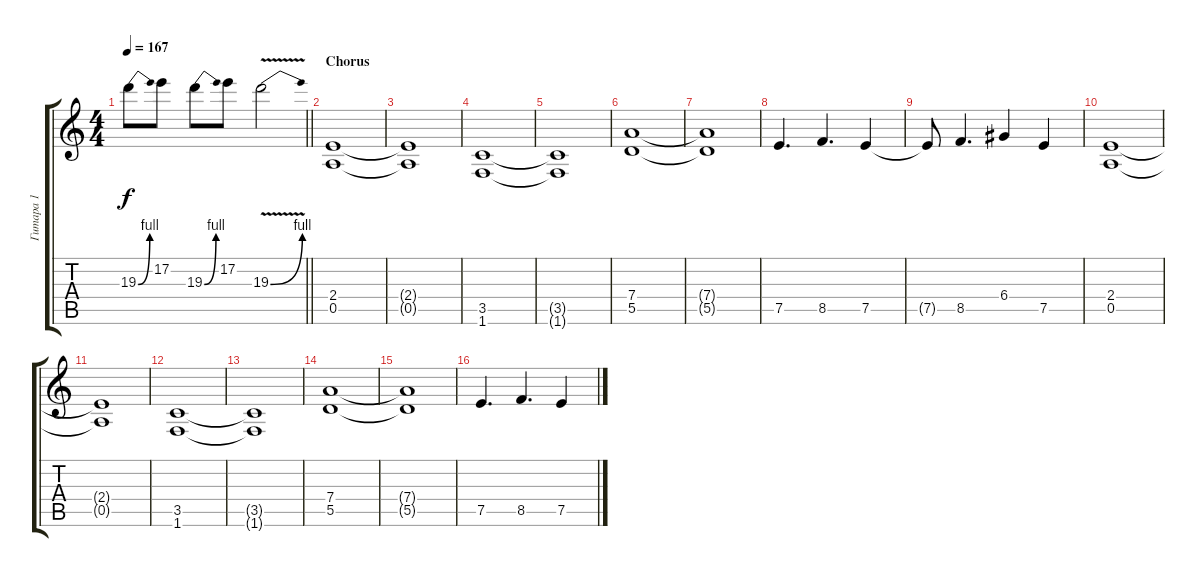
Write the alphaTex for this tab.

\track ("Гитара 1" "Гитара 1") {instrument distortionguitar}
\staff {score tabs}
\tuning (E4 B3 G3 D3 A2 E2) {hide}
\ts (4 4)
\tempo 167
\clef g2
\barLineRight lightlight
\ks aminor
19.3{be (bend 0 0 60 4)}.8{dy f} 17.2.8 19.3{be (bend 0 0 60 4)}.8 17.2.8 19.3{be (bend 0 0 60 4) v}.2 |
\section ("" "Сhorus")
(2.4 0.5).1 |
(2.4{t} 0.5{t}).1 |
(3.5 1.6).1 |
(3.5{t} 1.6{t}).1 |
(7.4 5.5).1 |
(7.4{t} 5.5{t}).1 |
7.5.4{d} 8.5.4{d} 7.5.4 |
7.5{t}.8 8.5.4{d} 6.4.4 7.5.4 |
(2.4 0.5).1 |
(2.4{t} 0.5{t}).1 |
(3.5 1.6).1 |
(3.5{t} 1.6{t}).1 |
(7.4 5.5).1 |
(7.4{t} 5.5{t}).1 |
7.5.4{d} 8.5.4{d} 7.5.4
